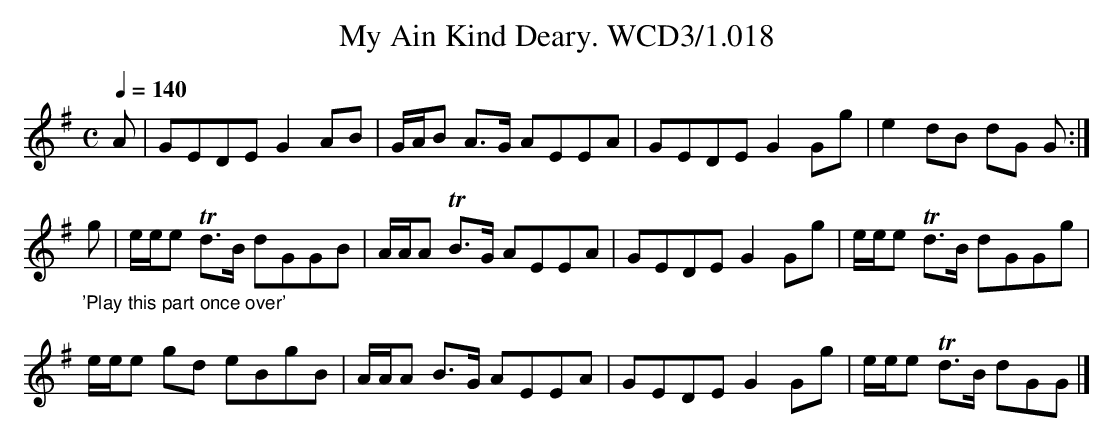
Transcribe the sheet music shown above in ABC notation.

X:1
T:My Ain Kind Deary. WCD3/1.018
M:C
L:1/8
Q:1/4=140
K:G
A|GEDE G2 AB|G/A/B A>G AEEA|GEDE G2 Gg|e2 dB dG G:|
"_'Play this part once over'"
g|e/e/e Td>B dGGB|A/A/A TB>G AEEA|\
GEDE G2 Gg|e/e/e Td>B dGGg|
e/e/e gd eBgB|A/A/A B>G AEEA|\
GEDE G2 Gg|e/e/e Td>B dGG|]
